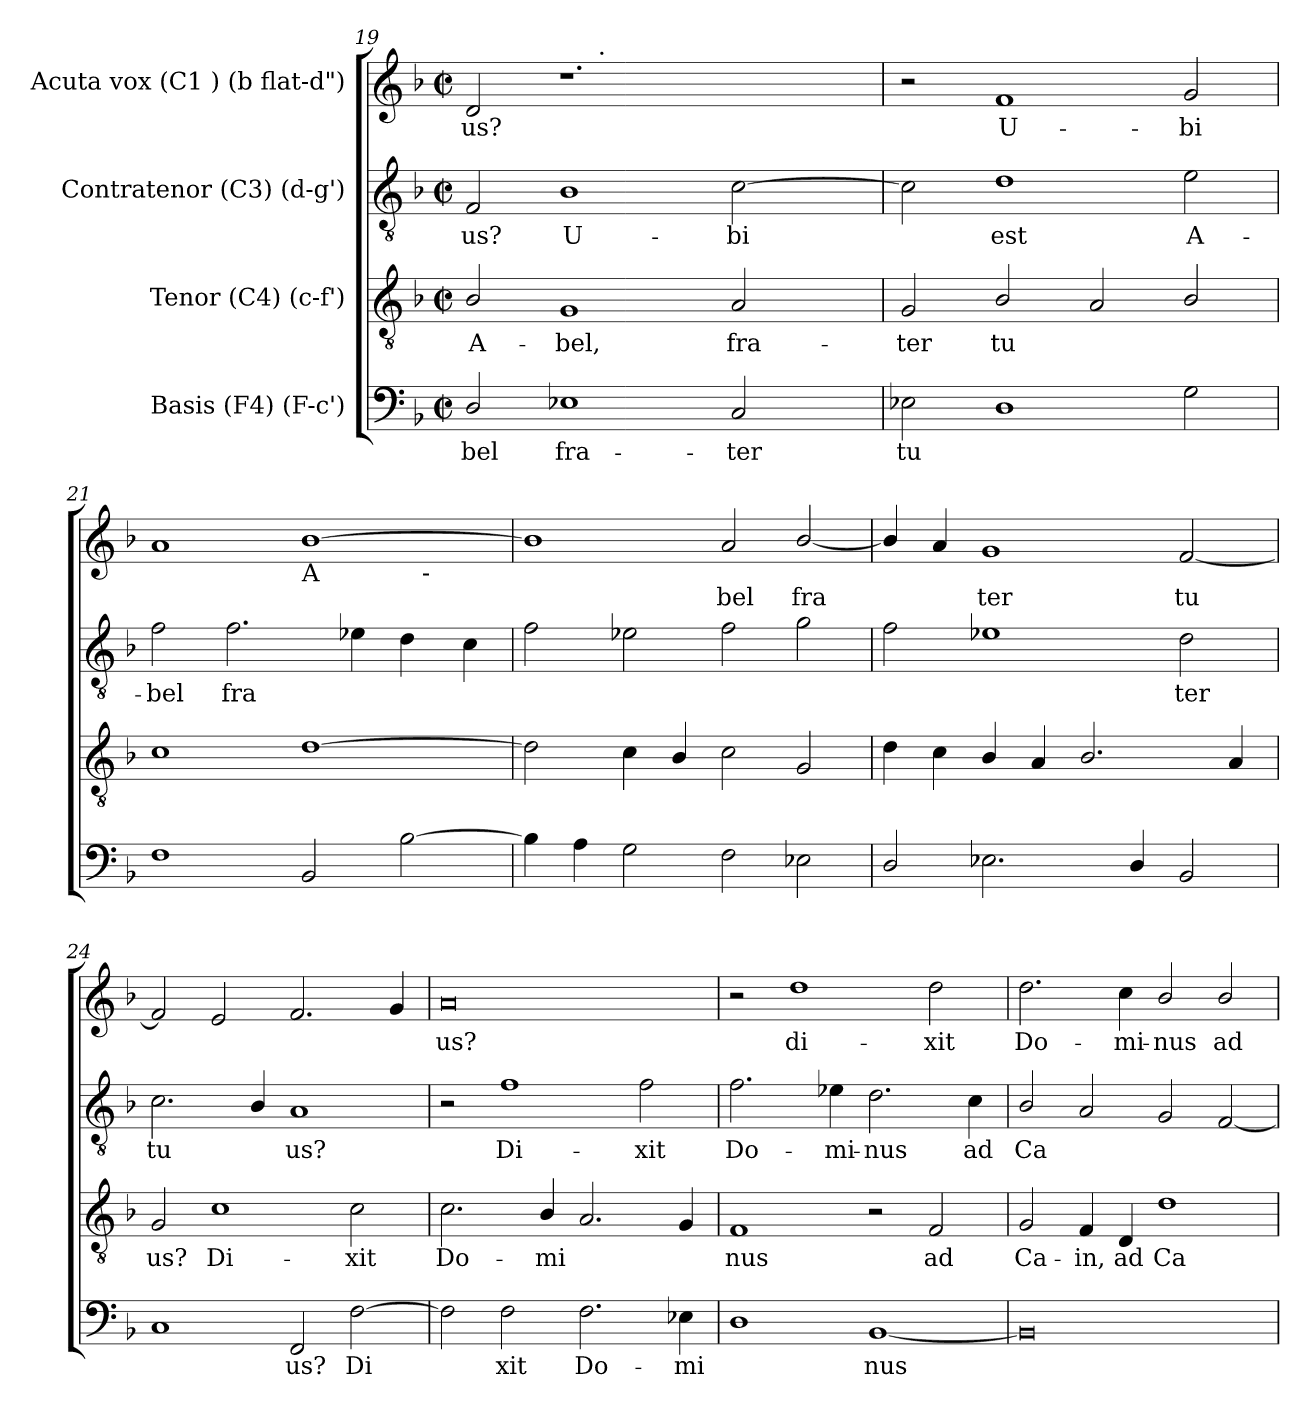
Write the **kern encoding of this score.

**kern	**text	**kern	**text	**kern	**text	**kern	**text
*part4	*part4	*part3	*part3	*part2	*part2	*part1	*part1
*staff4	*staff4	*staff3	*staff3	*staff2	*staff2	*staff1	*staff1
*I"Basis (F4)  (F-c')	*	*I"Tenor (C4)  (c-f')	*	*I"Contratenor (C3)  (d-g')	*	*I"Acuta vox (C1 )  (b flat-d")	*
*clefF4	*	*clefGv2	*	*clefGv2	*	*clefG2	*
*k[b-]	*	*k[b-]	*	*k[b-]	*	*k[b-]	*
*F:	*	*F:	*	*F:	*	*F:	*
*M2/2	*	*M2/2	*	*M2/2	*	*M2/2	*
*met(c|)	*	*met(c|)	*	*met(c|)	*	*met(c|)	*
=19	=19	=19	=19	=19	=19	=19	=19
!	!LO:LY:b:cj	!	!LO:LY:b:cj	!	!LO:LY:b:cj	!	!LO:LY:b:cj
*	*	*	*	*	*	*^	*
2D/	-bel	2B-/	A-	2F/	-us?	2d/	2ryy	-us?
!	!LO:LY:b:cj	!	!LO:LY:b:cj	!	!LO:LY:b:cj	!	!	!
1E-X	fra-	1G	-bel,	1B-	U-	1.r	16..ryy	.
!	!	!	!	!	!	!	!LO:TX:a:t=.	!
.	.	.	.	.	.	.	1ryy	.
!	!LO:LY:b:cj	!	!LO:LY:b:cj	!	!LO:LY:b:cj	!	!	!
2C/	-ter	2A/	fra-	[>2c\	-bi	.	.	.
.	.	.	.	.	.	.	4ryy	.
.	.	.	.	.	.	.	8ryy	.
.	.	.	.	.	.	.	64ryy	.
=20	=20	=20	=20	=20	=20	=20	=20	=20
!	!LO:LY:b:cj	!	!LO:LY:b:cj	!	!LO:LY:b:cj	!	!	!
*	*	*	*	*	*	*v	*v	*
2E-X\	tu-	2G/	-ter	2c\]	.	2r	.
!	!LO:LY:b:cj	!	!LO:LY:b:cj	!	!LO:LY:b:cj	!	!LO:LY:b:cj
1D	--	2B-/	tu-	1d	est	1f	U-
!	!	!	!LO:LY:b:cj	!	!	!	!
.	.	2A/	--	.	.	.	.
!	!LO:LY:b:cj	!	!LO:LY:b:cj	!	!LO:LY:b:cj	!	!LO:LY:b:cj
2G\	--	2B-/	--	2e\	A-	2g/	-bi
!!LO:PB:g=z
=21	=21	=21	=21	=21	=21	=21	=21
!	!	!	!	!	!	!LO:TX:b:t=est	!
!	!LO:LY:b:cj	!	!LO:LY:b:cj	!	!LO:LY:b:cj	!	!LO:LY:b:cj
*	*	*	*	*	*	*^	*
1F	--	1c	--	2f\	-bel	1a	1ryy	.
!	!	!	!	!	!LO:LY:b:cj	!	!	!
.	.	.	.	2.f\	fra-	.	.	.
!	!	!	!	!	!	!LO:TX:b:t=A	!	!
!	!LO:LY:b:cj	!	!LO:LY:b:cj	!	!	!	!	!LO:LY:b:cj
2BB-/	--	[>1d	--	.	.	[<1b-	2ryy	.
!	!	!	!	!	!LO:LY:b:cj	!	!	!
.	.	.	.	4e-\	--	.	.	.
!	!LO:LY:b:cj	!	!	!	!LO:LY:b:cj	!	!	!
[>2B-\	--	.	.	4d\	--	.	16ryy	.
!	!	!	!	!	!	!	!LO:TX:b:t=-	!
.	.	.	.	.	.	.	4..ryy	.
!	!	!	!	!	!LO:LY:b:cj	!	!	!
.	.	.	.	4c\	--	.	.	.
=22	=22	=22	=22	=22	=22	=22	=22	=22
!	!LO:LY:b:cj	!	!LO:LY:b:cj	!	!LO:LY:b:cj	!	!	!LO:LY:b:cj
*	*	*	*	*	*	*v	*v	*
4B-\]	--	2d\]	--	2f\	--	1b-]	.
!	!LO:LY:b:cj	!	!	!	!	!	!
4A\	--	.	.	.	.	.	.
!	!LO:LY:b:cj	!	!LO:LY:b:cj	!	!LO:LY:b:cj	!	!
2G\	--	4c\	--	2e-\	--	.	.
!	!	!	!LO:LY:b:cj	!	!	!	!
.	.	4B-/	--	.	.	.	.
!	!LO:LY:b:cj	!	!LO:LY:b:cj	!	!LO:LY:b:cj	!	!LO:LY:b:cj
2F\	--	2c\	--	2f\	--	2a/	bel
!	!LO:LY:b:cj	!	!LO:LY:b:cj	!	!LO:LY:b:cj	!	!LO:LY:b:cj
2E-X\	--	2G/	--	2g\	--	[<2b-/	fra-
=23	=23	=23	=23	=23	=23	=23	=23
!	!LO:LY:b:cj	!	!LO:LY:b:cj	!	!LO:LY:b:cj	!	!LO:LY:b:cj
2D/	--	4d\	--	2f\	--	4b-/]	--
!	!	!	!LO:LY:b:cj	!	!	!	!LO:LY:b:cj
.	.	4c\	--	.	.	4a/	--
!	!LO:LY:b:cj	!	!LO:LY:b:cj	!	!LO:LY:b:cj	!	!LO:LY:b:cj
2.E-X\	--	4B-/	--	1e-X	--	1g	-ter
!	!	!	!LO:LY:b:cj	!	!	!	!
.	.	4A/	--	.	.	.	.
!	!	!	!LO:LY:b:cj	!	!	!	!
.	.	2.B-/	--	.	.	.	.
!	!LO:LY:b:cj	!	!	!	!	!	!
4D/	--	.	.	.	.	.	.
!	!LO:LY:b:cj	!	!	!	!LO:LY:b:cj	!	!LO:LY:b:cj
2BB-/	--	.	.	2d\	-ter	[<2f/	tu-
!	!	!	!LO:LY:b:cj	!	!	!	!
.	.	4A/	--	.	.	.	.
=24	=24	=24	=24	=24	=24	=24	=24
!	!LO:LY:b:cj	!	!LO:LY:b:cj	!	!LO:LY:b:cj	!	!LO:LY:b:cj
1C	--	2G/	-us?	2.c\	tu-	2f/]	--
!	!	!	!LO:LY:b:cj	!	!	!	!LO:LY:b:cj
.	.	1c	Di-	.	.	2e/	--
!	!	!	!	!	!LO:LY:b:cj	!	!
.	.	.	.	4B-/	--	.	.
!	!LO:LY:b:cj	!	!	!	!LO:LY:b:cj	!	!LO:LY:b:cj
2FF/	-us?	.	.	1A	-us?	2.f/	--
!	!LO:LY:b:cj	!	!LO:LY:b:cj	!	!	!	!
[>2F\	Di-	2c\	-xit	.	.	.	.
!	!	!	!	!	!	!	!LO:LY:b:cj
.	.	.	.	.	.	4g/	--
!!LO:PB:g=z
=25	=25	=25	=25	=25	=25	=25	=25
!	!LO:LY:b:cj	!	!LO:LY:b:cj	!	!	!	!LO:LY:b:cj
2F\]	--	2.c\	Do-	2r	.	0a	-us?
!	!LO:LY:b:cj	!	!	!	!LO:LY:b:cj	!	!
2F\	-xit	.	.	1f	Di-	.	.
!	!	!	!LO:LY:b:cj	!	!	!	!
.	.	4B-/	-mi-	.	.	.	.
!	!LO:LY:b:cj	!	!LO:LY:b:cj	!	!	!	!
2.F\	Do-	2.A/	--	.	.	.	.
!	!	!	!	!	!LO:LY:b:cj	!	!
.	.	.	.	2f\	-xit	.	.
!	!LO:LY:b:cj	!	!LO:LY:b:cj	!	!	!	!
4E-X\	-mi-	4G/	--	.	.	.	.
=26	=26	=26	=26	=26	=26	=26	=26
!	!LO:LY:b:cj	!	!LO:LY:b:cj	!	!LO:LY:b:cj	!	!
1D	--	1F	-nus	2.f\	Do-	2r	.
!	!	!	!	!	!	!	!LO:LY:b:cj
.	.	.	.	.	.	1dd	di-
!	!	!	!	!	!LO:LY:b:cj	!	!
.	.	.	.	4e-\	-mi-	.	.
!	!LO:LY:b:cj	!	!	!	!LO:LY:b:cj	!	!
[<1BB-	-nus	2r	.	2.d\	-nus	.	.
!	!	!	!LO:LY:b:cj	!	!	!	!LO:LY:b:cj
.	.	2F/	ad	.	.	2dd\	-xit
!	!	!	!	!	!LO:LY:b:cj	!	!
.	.	.	.	4c\	ad	.	.
=27	=27	=27	=27	=27	=27	=27	=27
!	!LO:LY:b:cj	!	!LO:LY:b:cj	!	!LO:LY:b:cj	!	!LO:LY:b:cj
0BB-]	.	2G/	Ca-	2B-/	Ca-	2.dd\	Do-
!	!	!	!LO:LY:b:cj	!	!LO:LY:b:cj	!	!
.	.	4F/	-in,	2A/	--	.	.
!	!	!	!LO:LY:b:cj	!	!	!	!LO:LY:b:cj
.	.	4D/	ad	.	.	4cc\	-mi-
!	!	!	!LO:LY:b:cj	!	!LO:LY:b:cj	!	!LO:LY:b:cj
.	.	1d	Ca-	2G/	--	2b-/	-nus
!	!	!	!	!	!LO:LY:b:cj	!	!LO:LY:b:cj
.	.	.	.	[<2F/	--	2b-/	ad
=	=	=	=	=	=	=	=
*-	*-	*-	*-	*-	*-	*-	*-
